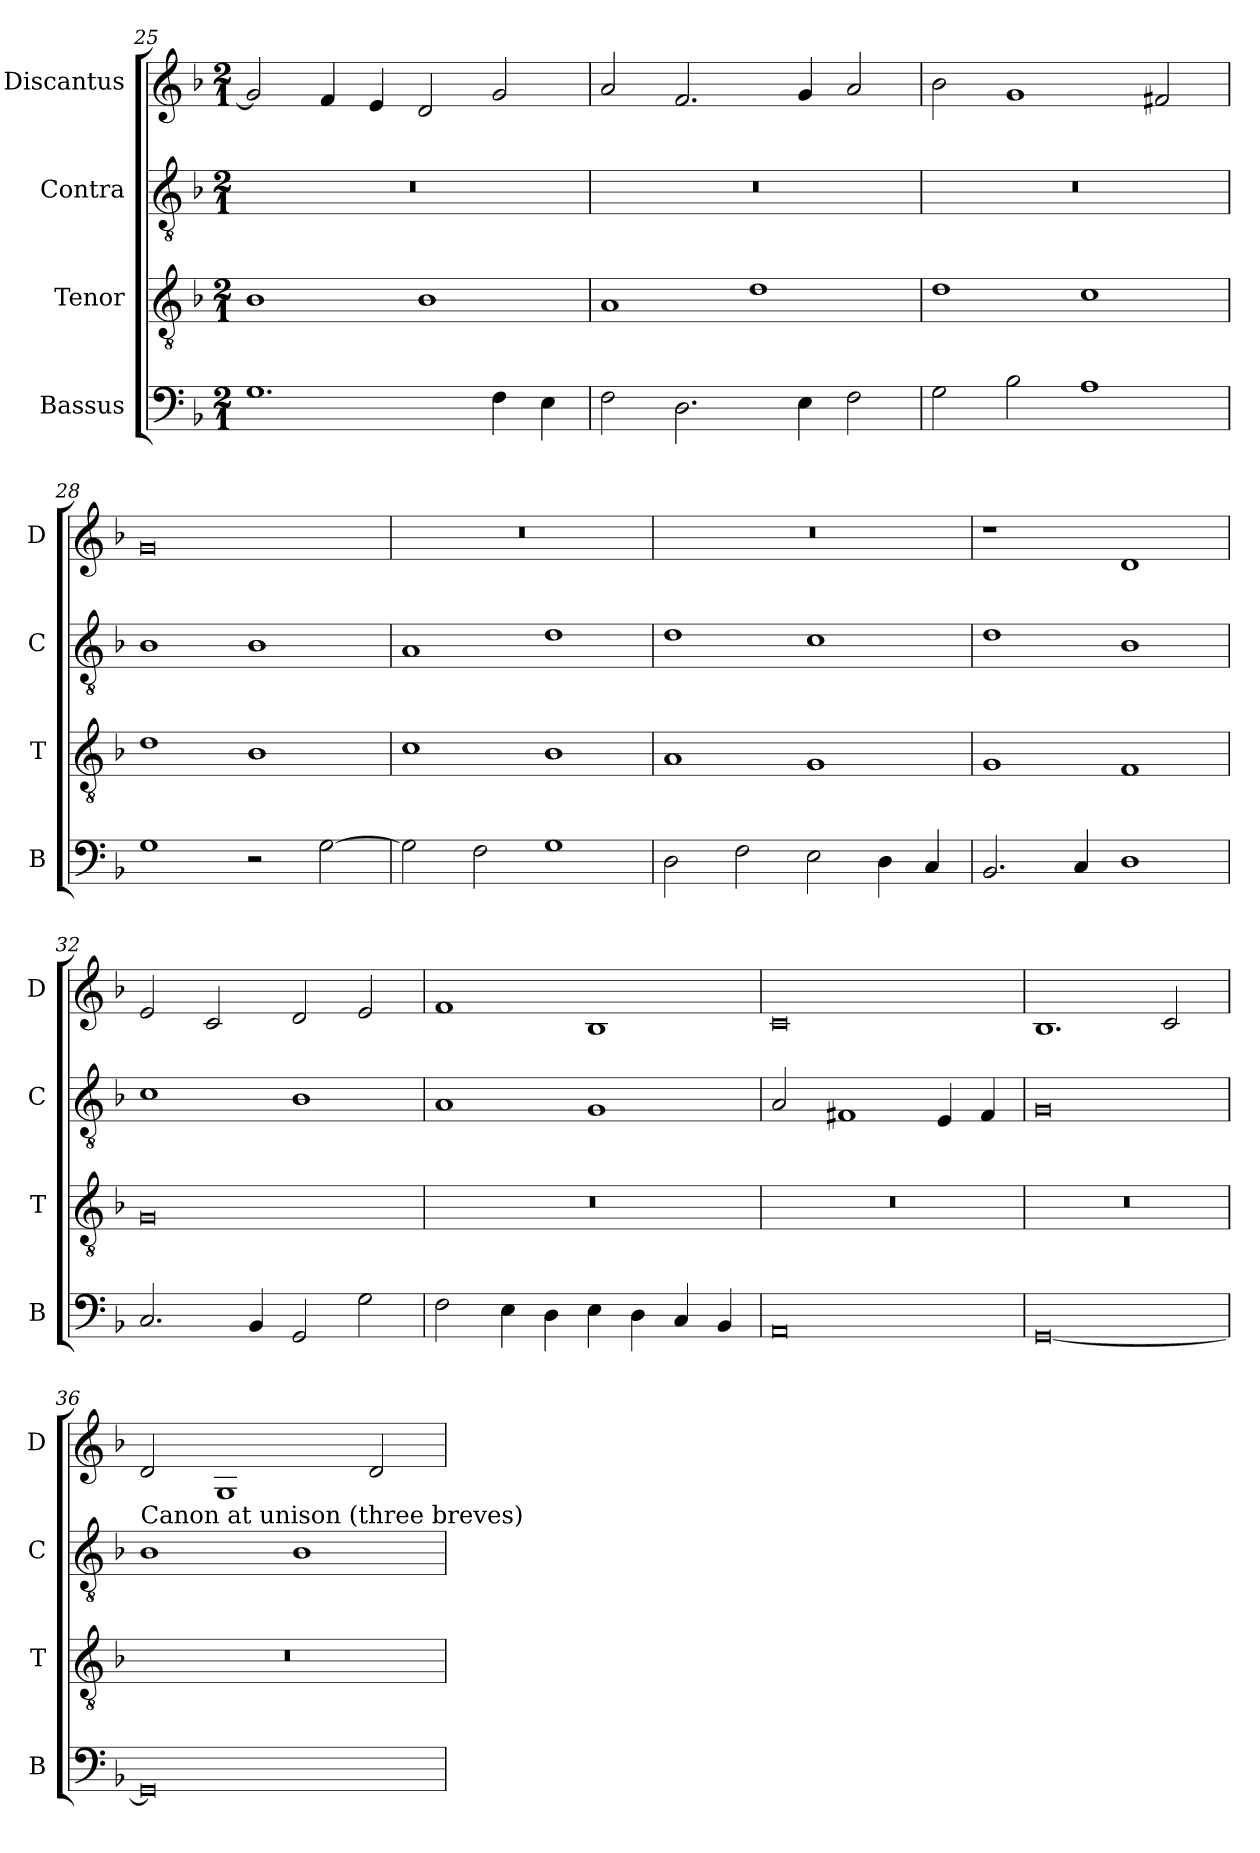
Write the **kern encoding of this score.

**kern	**kern	**kern	**kern
*part4	*part3	*part2	*part1
*staff4	*staff3	*staff2	*staff1
*I"Bassus	*I"Tenor	*I"Contra	*I"Discantus
*I'B	*I'T	*I'C	*I'D
*clefF4	*clefGv2	*clefGv2	*clefG2
*k[b-]	*k[b-]	*k[b-]	*k[b-]
*M2/1	*M2/1	*M2/1	*M2/1
=25	=25	=25	=25
1.G	1B-	0r	2g]
.	.	.	4f
.	.	.	4e
.	1B-	.	2d
4F	.	.	2g
4E	.	.	.
=26	=26	=26	=26
2F	1A	0r	2a
2.D	.	.	2.f
.	1d	.	.
4E	.	.	4g
2F	.	.	2a
=27	=27	=27	=27
2G	1d	0r	2b-
2B-	.	.	1g
1A	1c	.	.
.	.	.	2f#X
=28	=28	=28	=28
1G	1d	1B-	0g
2r	1B-	1B-	.
[2G	.	.	.
=29	=29	=29	=29
2G]	1c	1A	0r
2F	.	.	.
1G	1B-	1d	.
=30	=30	=30	=30
2D	1A	1d	0r
2F	.	.	.
2E	1G	1c	.
4D	.	.	.
4C	.	.	.
=31	=31	=31	=31
2.BB-	1G	1d	1r
4C	.	.	.
1D	1F	1B-	1d
=32	=32	=32	=32
2.C	0G	1c	2e
.	.	.	2c
4BB-	.	.	.
2GG	.	1B-	2d
2G	.	.	2e
=33	=33	=33	=33
2F	0r	1A	1f
4E	.	.	.
4D	.	.	.
4E	.	1G	1B-
4D	.	.	.
4C	.	.	.
4BB-	.	.	.
=34	=34	=34	=34
0AA	0r	2A	0c
.	.	1F#X	.
.	.	4E	.
.	.	4F#	.
=35	=35	=35	=35
[0GG	0r	0G	1.B-
.	.	.	2c
=36	=36	=36	=36
!	!	!LO:TX:a:t=Canon at unison (three breves)	!
0GG]	0r	1B-	2d
.	.	.	1G
.	.	1B-	.
.	.	.	2d
=	=	=	=
*-	*-	*-	*-
